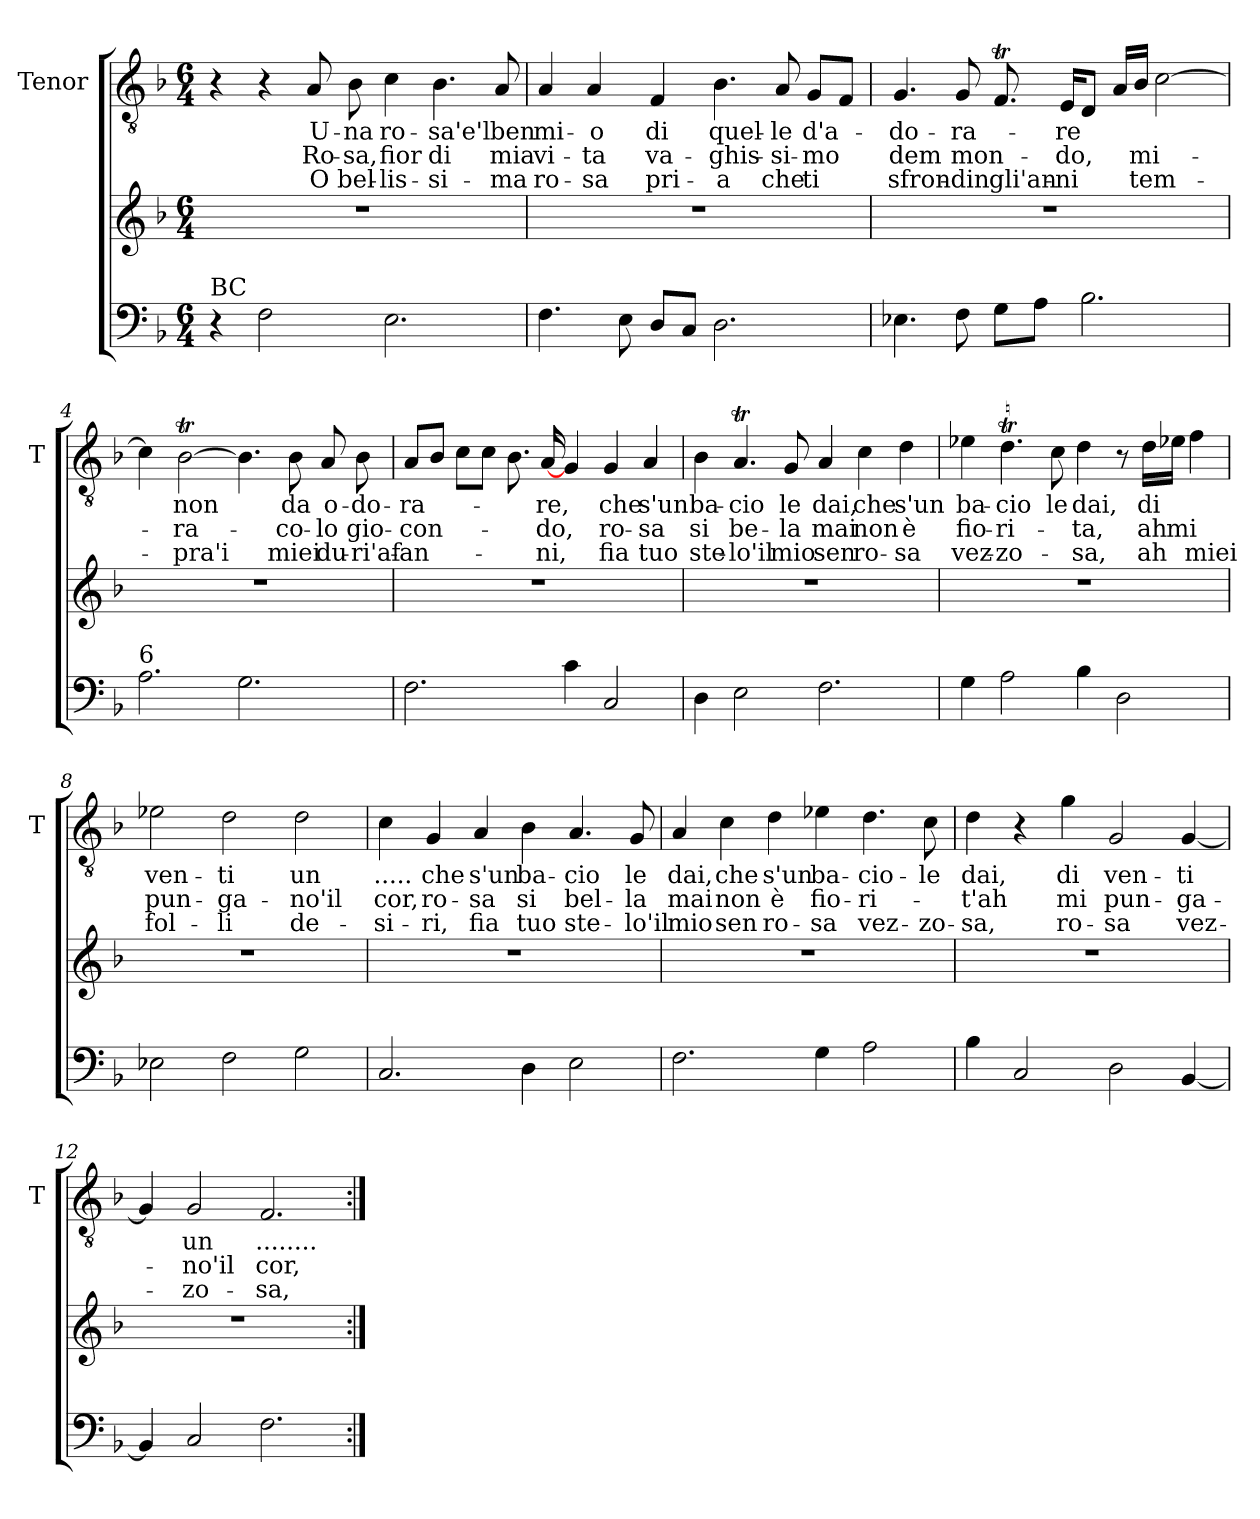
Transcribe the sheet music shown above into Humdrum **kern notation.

**kern	**kern	**kern	**text	**text	**text
*part2	*part2	*part1	*part1	*part1	*part1
*staff3	*staff2	*staff1	*staff1	*staff1	*staff1
*	*	*I"Tenor	*	*	*
*	*	*I'T	*	*	*
*clefF4	*clefG2	*clefGv2	*	*	*
*k[b-]	*k[b-]	*k[b-]	*	*	*
*F:	*F:	*F:	*	*	*
*M6/4	*M6/4	*M6/4	*	*	*
=1	=1	=1	=1	=1	=1
!LO:TX:a:t=BC	!	!	!	!	!
4r	1.r	4r	.	.	.
2F\	.	4r	.	.	.
!	!	!	!LO:LY:b	!LO:LY:b	!LO:LY:b
.	.	8A/	U-	Ro-	O
!	!	!	!LO:LY:b	!LO:LY:b	!LO:LY:b
.	.	8B-\	-na	-sa,	bel-
!	!	!	!LO:LY:b	!LO:LY:b	!LO:LY:b
2.E\	.	4c\	ro-	fior	-lis-
!	!	!	!LO:LY:b	!LO:LY:b	!LO:LY:b
.	.	4.B-\	-sa'e'l	di	-si-
!	!	!	!LO:LY:b	!LO:LY:b	!LO:LY:b
.	.	8A/	ben	mia	-ma
=2	=2	=2	=2	=2	=2
!	!	!	!LO:LY:b	!LO:LY:b	!LO:LY:b
4.F\	1.r	4A/	mi-	vi-	ro-
!	!	!	!LO:LY:b	!LO:LY:b	!LO:LY:b
.	.	4A/	-o	-ta	-sa
8E\	.	.	.	.	.
!	!	!	!LO:LY:b	!LO:LY:b	!LO:LY:b
8D/L	.	4F/	di	va-	pri-
8C/J	.	.	.	.	.
!	!	!	!LO:LY:b	!LO:LY:b	!LO:LY:b
2.D\	.	4.B-\	quel-	-ghis-	-a
!	!	!	!LO:LY:b	!LO:LY:b	!LO:LY:b
.	.	8A/	-le	-si-	che
!	!	!	!LO:LY:b	!LO:LY:b	!LO:LY:b
.	.	8G/L	d'a-	-mo	ti
.	.	8F/J	.	.	.
=3	=3	=3	=3	=3	=3
!	!	!	!LO:LY:b	!LO:LY:b	!LO:LY:b
4.E-X\	1.r	4.G/	-do-	dem	sfron-
!	!	!	!LO:LY:b	!LO:LY:b	!LO:LY:b
8F\	.	8G/	-ra-	mon-	-din
!	!	!	!	!	!LO:LY:b
8G\L	.	8.FT/	.	.	gli'an-
8A\J	.	.	.	.	.
!	!	!	!LO:LY:b	!LO:LY:b	!LO:LY:b
.	.	16E/KL	-re	-do,	-ni
2.B-\	.	8D/J	.	.	.
.	.	16A/LL	.	.	.
!	!	!	!	!LO:LY:b	!LO:LY:b
.	.	16B-/JJ	.	mi-	tem-
.	.	[2c\	.	.	.
!!LO:LB:g=z
=4	=4	=4	=4	=4	=4
!LO:TX:a:t=6	!	!	!	!	!
2.A\	1.r	4c\]	.	.	.
!	!	!	!LO:LY:b	!LO:LY:b	!LO:LY:b
.	.	[2B-T\	non	-ra-	-pra'i
2.G\	.	4.B-\]	.	.	.
!	!	!	!LO:LY:b	!LO:LY:b	!LO:LY:b
.	.	8B-\	da	-co-	miei
!	!	!	!LO:LY:b	!LO:LY:b	!LO:LY:b
.	.	8A/	o-	-lo	du-
!	!	!	!LO:LY:b	!LO:LY:b	!LO:LY:b
.	.	8B-\	-do-	gio-	-ri'af-
=5	=5	=5	=5	=5	=5
!	!	!	!LO:LY:b	!LO:LY:b	!LO:LY:b
2.F\	1.r	8A/L	-ra-	-con-	-an-
.	.	8B-/J	.	.	.
.	.	8c\L	.	.	.
.	.	8c\J	.	.	.
.	.	8.B-\	.	.	.
!	!	!	!LO:LY:b	!LO:LY:b	!LO:LY:b
.	.	[16A/	-re,	-do,	-ni,
4c\	.	4G/	.	.	.
!	!	!	!LO:LY:b	!LO:LY:b	!LO:LY:b
2C/	.	4G/	che	ro-	fia
!	!	!	!LO:LY:b	!LO:LY:b	!LO:LY:b
.	.	4A/	s'un	-sa	tuo
=6	=6	=6	=6	=6	=6
!	!	!	!LO:LY:b	!LO:LY:b	!LO:LY:b
4D\	1.r	4B-\	ba-	si	ste-
!	!	!	!LO:LY:b	!LO:LY:b	!LO:LY:b
2E\	.	4.At/	-cio	be-	-lo'il
!	!	!	!LO:LY:b	!LO:LY:b	!LO:LY:b
.	.	8G/	le	-la	mio
!	!	!	!LO:LY:b	!LO:LY:b	!LO:LY:b
2.F\	.	4A/	dai,	mai	sen
!	!	!	!LO:LY:b	!LO:LY:b	!LO:LY:b
.	.	4c\	che	non	ro-
!	!	!	!LO:LY:b	!LO:LY:b	!LO:LY:b
.	.	4d\	s'un	è	-sa
!!LO:LB:g=z
=7	=7	=7	=7	=7	=7
!	!	!	!LO:LY:b	!LO:LY:b	!LO:LY:b
4G\	1.r	4e-X\	ba-	fio-	vez-
!	!	!	!LO:LY:b	!LO:LY:b	!LO:LY:b
2A\	.	4.dT\	-cio	-ri-	-zo-
!	!	!	!LO:LY:b	!	!
.	.	8c\	le	.	.
!	!	!	!LO:LY:b	!LO:LY:b	!LO:LY:b
4B-\	.	4d\	dai,	-ta,	-sa,
2D\	.	8r	.	.	.
!	!	!	!LO:LY:b	!LO:LY:b	!LO:LY:b
.	.	16d\LL	di	ah	ah
!	!	!	!	!LO:LY:b	!
.	.	16e-\JJ	.	mi	.
!	!	!	!	!	!LO:LY:b
.	.	4f\	.	.	miei
=8	=8	=8	=8	=8	=8
!	!	!	!LO:LY:b	!LO:LY:b	!LO:LY:b
2E-X\	1.r	2e-X\	ven-	pun-	fol-
!	!	!	!LO:LY:b	!LO:LY:b	!LO:LY:b
2F\	.	2d\	-ti	-ga-	-li
!	!	!	!LO:LY:b	!LO:LY:b	!LO:LY:b
2G\	.	2d\	un	-no'il	de-
=9	=9	=9	=9	=9	=9
!	!	!	!LO:LY:b	!LO:LY:b	!LO:LY:b
2.C/	1.r	4c\	.....	cor,	-si-
!	!	!	!LO:LY:b	!LO:LY:b	!LO:LY:b
.	.	4G/	che	ro-	-ri,
!	!	!	!LO:LY:b	!LO:LY:b	!LO:LY:b
.	.	4A/	s'un	-sa	fia
!	!	!	!LO:LY:b	!LO:LY:b	!LO:LY:b
4D\	.	4B-\	ba-	si	tuo
!	!	!	!LO:LY:b	!LO:LY:b	!LO:LY:b
2E\	.	4.A/	-cio	bel-	ste-
!	!	!	!LO:LY:b	!LO:LY:b	!LO:LY:b
.	.	8G/	le	-la	-lo'il
!!LO:PB:g=z
=10	=10	=10	=10	=10	=10
!	!	!	!LO:LY:b	!LO:LY:b	!LO:LY:b
2.F\	1.r	4A/	dai,	mai	mio
!	!	!	!LO:LY:b	!LO:LY:b	!LO:LY:b
.	.	4c\	che	non	sen
!	!	!	!LO:LY:b	!LO:LY:b	!LO:LY:b
.	.	4d\	s'un	è	ro-
!	!	!	!LO:LY:b	!LO:LY:b	!LO:LY:b
4G\	.	4e-X\	ba-	fio-	-sa
!	!	!	!LO:LY:b	!LO:LY:b	!LO:LY:b
2A\	.	4.d\	-cio-	-ri-	vez-
!	!	!	!LO:LY:b	!	!LO:LY:b
.	.	8c\	-le	.	-zo-
=11	=11	=11	=11	=11	=11
!	!	!	!LO:LY:b	!LO:LY:b	!LO:LY:b
4B-\	1.r	4d\	dai,	-t'ah	-sa,
2C/	.	4r	.	.	.
!	!	!	!LO:LY:b	!LO:LY:b	!LO:LY:b
.	.	4g\	di	mi	ro-
!	!	!	!LO:LY:b	!LO:LY:b	!LO:LY:b
2D\	.	2G/	ven-	pun-	-sa
!	!	!	!LO:LY:b	!LO:LY:b	!LO:LY:b
[4BB-/	.	[4G/	-ti	-ga-	vez-
=12	=12	=12	=12	=12	=12
4BB-/]	1.r	4G/]	.	.	.
!	!	!	!LO:LY:b	!LO:LY:b	!LO:LY:b
2C/	.	2G/	un	-no'il	-zo-
!	!	!	!LO:LY:b	!LO:LY:b	!LO:LY:b
2.F\	.	2.F/	........	cor,	-sa,
=:|!	=:|!	=:|!	=:|!	=:|!	=:|!
*-	*-	*-	*-	*-	*-
